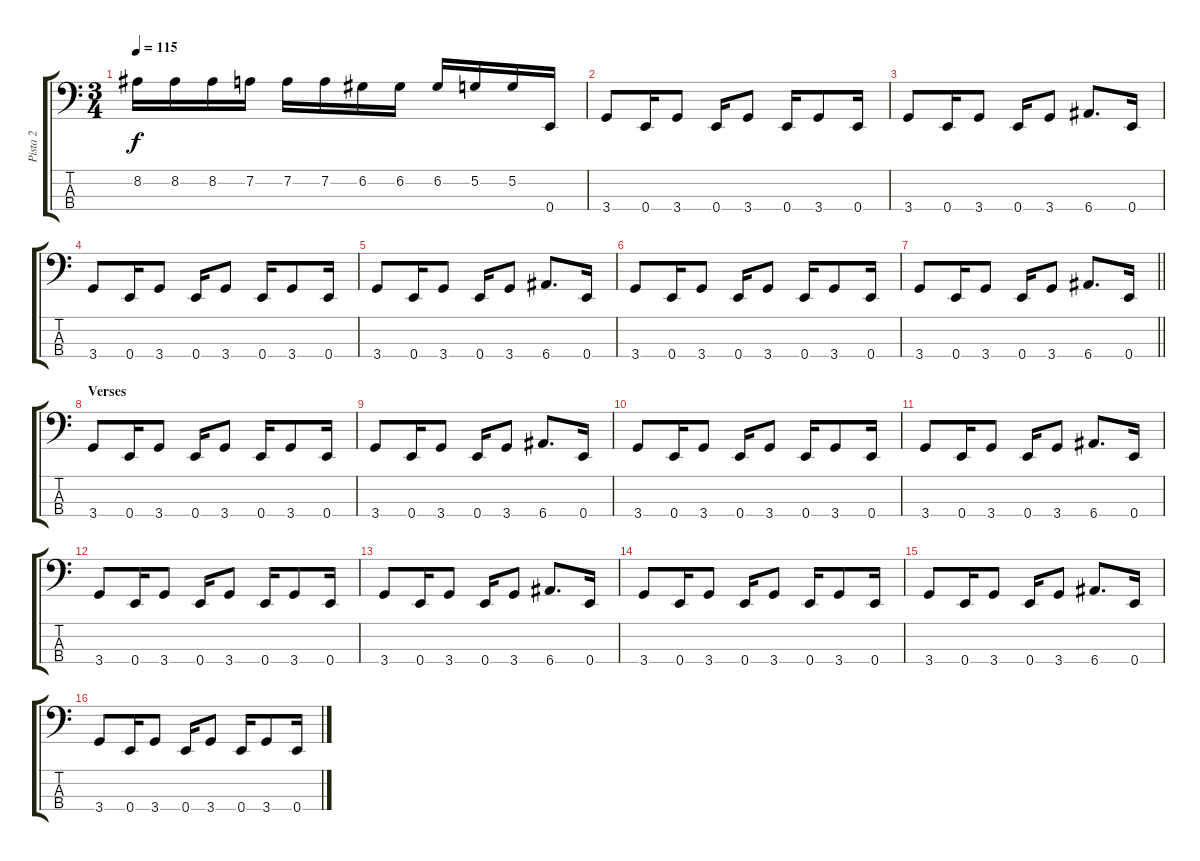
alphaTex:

\track ("Pista 2" "Pista 2") {instrument electricbasspick}
\staff {score tabs}
\tuning (G2 D2 A1 E1) {hide}
\ts (3 4)
\tempo 115
\clef f4
\ks c
8.2.16{dy f} 8.2.16 8.2.16 7.2.16 7.2.16 7.2.16 6.2.16 6.2.16 6.2.16 5.2.16 5.2.16 0.4.16 |
3.4.8 0.4.16 3.4.8 0.4.16 3.4.8 0.4.16 3.4.8 0.4.16 |
3.4.8 0.4.16 3.4.8 0.4.16 3.4.8 6.4.8{d} 0.4.16 |
3.4.8 0.4.16 3.4.8 0.4.16 3.4.8 0.4.16 3.4.8 0.4.16 |
3.4.8 0.4.16 3.4.8 0.4.16 3.4.8 6.4.8{d} 0.4.16 |
3.4.8 0.4.16 3.4.8 0.4.16 3.4.8 0.4.16 3.4.8 0.4.16 |
\barLineRight lightlight
3.4.8 0.4.16 3.4.8 0.4.16 3.4.8 6.4.8{d} 0.4.16 |
\section ("" "Verses")
3.4.8 0.4.16 3.4.8 0.4.16 3.4.8 0.4.16 3.4.8 0.4.16 |
3.4.8 0.4.16 3.4.8 0.4.16 3.4.8 6.4.8{d} 0.4.16 |
3.4.8 0.4.16 3.4.8 0.4.16 3.4.8 0.4.16 3.4.8 0.4.16 |
3.4.8 0.4.16 3.4.8 0.4.16 3.4.8 6.4.8{d} 0.4.16 |
3.4.8 0.4.16 3.4.8 0.4.16 3.4.8 0.4.16 3.4.8 0.4.16 |
3.4.8 0.4.16 3.4.8 0.4.16 3.4.8 6.4.8{d} 0.4.16 |
3.4.8 0.4.16 3.4.8 0.4.16 3.4.8 0.4.16 3.4.8 0.4.16 |
3.4.8 0.4.16 3.4.8 0.4.16 3.4.8 6.4.8{d} 0.4.16 |
3.4.8 0.4.16 3.4.8 0.4.16 3.4.8 0.4.16 3.4.8 0.4.16
